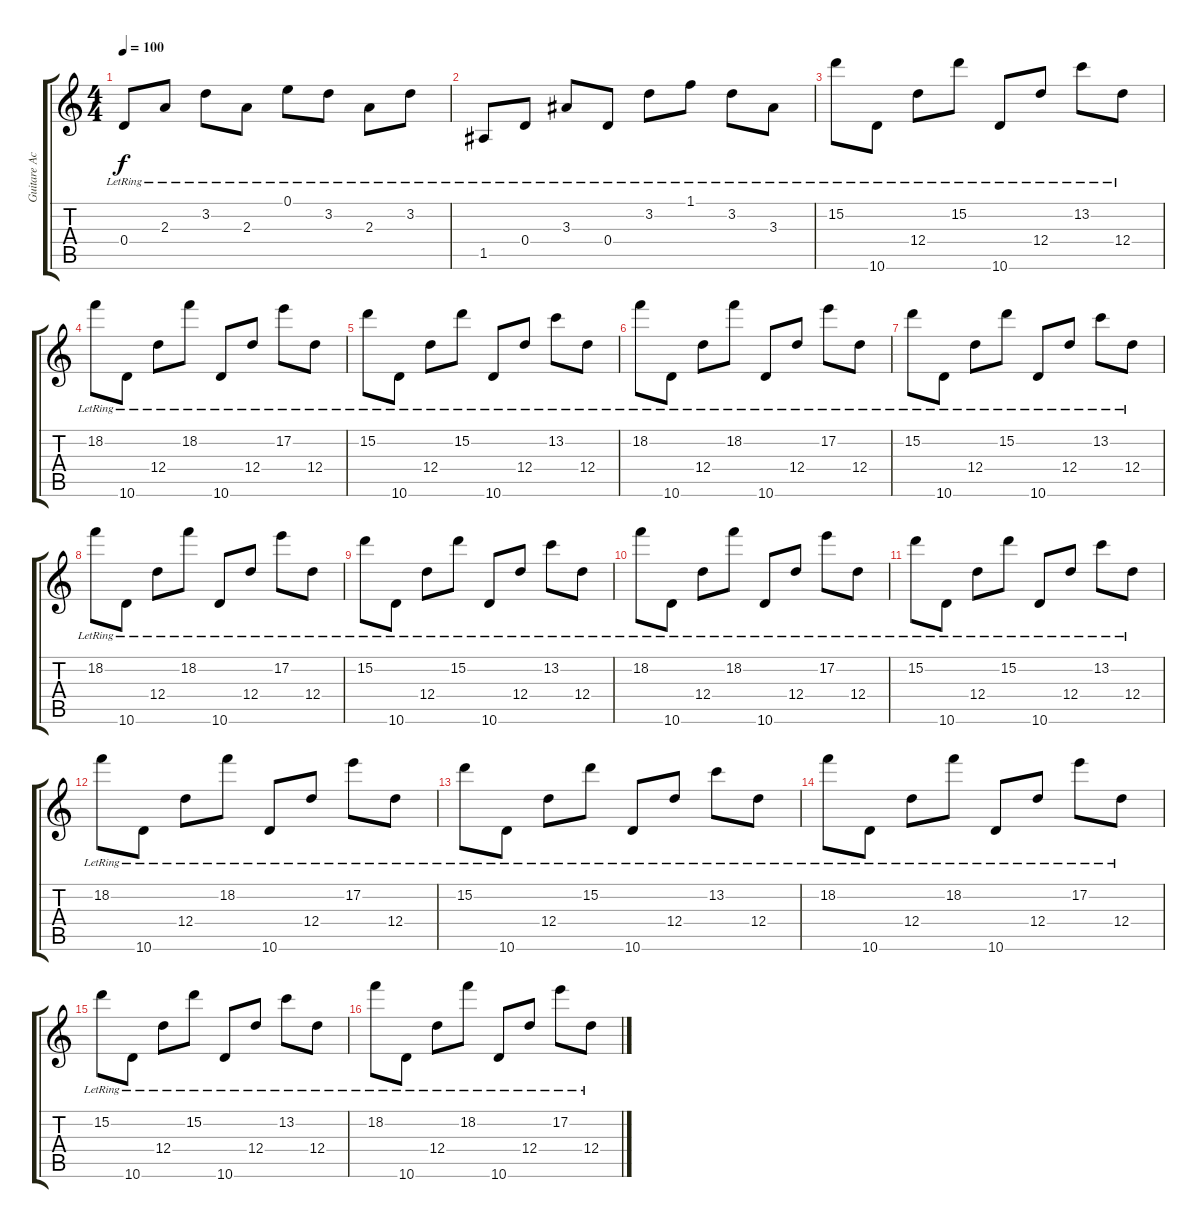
\track ("Guitare Acoustique " "Guitare Ac") {instrument electricguitarjazz}
\staff {score tabs}
\tuning (E4 B3 G3 D3 A2 E2) {hide}
\ts (4 4)
\tempo 100
\clef g2
\ks c
0.4{lr}.8{dy f} 2.3{lr}.8 3.2{lr}.8 2.3{lr}.8 0.1{lr}.8 3.2{lr}.8 2.3{lr}.8 3.2{lr}.8 |
1.5{lr}.8 0.4{lr}.8 3.3{lr}.8 0.4{lr}.8 3.2{lr}.8 1.1{lr}.8 3.2{lr}.8 3.3{lr}.8 |
15.2{lr}.8 10.6{lr}.8 12.4{lr}.8 15.2{lr}.8 10.6{lr}.8 12.4{lr}.8 13.2{lr}.8 12.4{lr}.8 |
18.2{lr}.8 10.6{lr}.8 12.4{lr}.8 18.2{lr}.8 10.6{lr}.8 12.4{lr}.8 17.2{lr}.8 12.4{lr}.8 |
15.2{lr}.8 10.6{lr}.8 12.4{lr}.8 15.2{lr}.8 10.6{lr}.8 12.4{lr}.8 13.2{lr}.8 12.4{lr}.8 |
18.2{lr}.8 10.6{lr}.8 12.4{lr}.8 18.2{lr}.8 10.6{lr}.8 12.4{lr}.8 17.2{lr}.8 12.4{lr}.8 |
15.2{lr}.8 10.6{lr}.8 12.4{lr}.8 15.2{lr}.8 10.6{lr}.8 12.4{lr}.8 13.2{lr}.8 12.4{lr}.8 |
18.2{lr}.8 10.6{lr}.8 12.4{lr}.8 18.2{lr}.8 10.6{lr}.8 12.4{lr}.8 17.2{lr}.8 12.4{lr}.8 |
15.2{lr}.8 10.6{lr}.8 12.4{lr}.8 15.2{lr}.8 10.6{lr}.8 12.4{lr}.8 13.2{lr}.8 12.4{lr}.8 |
18.2{lr}.8 10.6{lr}.8 12.4{lr}.8 18.2{lr}.8 10.6{lr}.8 12.4{lr}.8 17.2{lr}.8 12.4{lr}.8 |
15.2{lr}.8 10.6{lr}.8 12.4{lr}.8 15.2{lr}.8 10.6{lr}.8 12.4{lr}.8 13.2{lr}.8 12.4{lr}.8 |
18.2{lr}.8 10.6{lr}.8 12.4{lr}.8 18.2{lr}.8 10.6{lr}.8 12.4{lr}.8 17.2{lr}.8 12.4{lr}.8 |
15.2{lr}.8 10.6{lr}.8 12.4{lr}.8 15.2{lr}.8 10.6{lr}.8 12.4{lr}.8 13.2{lr}.8 12.4{lr}.8 |
18.2{lr}.8 10.6{lr}.8 12.4{lr}.8 18.2{lr}.8 10.6{lr}.8 12.4{lr}.8 17.2{lr}.8 12.4{lr}.8 |
15.2{lr}.8 10.6{lr}.8 12.4{lr}.8 15.2{lr}.8 10.6{lr}.8 12.4{lr}.8 13.2{lr}.8 12.4{lr}.8 |
18.2{lr}.8 10.6{lr}.8 12.4{lr}.8 18.2{lr}.8 10.6{lr}.8 12.4{lr}.8 17.2{lr}.8 12.4{lr}.8
